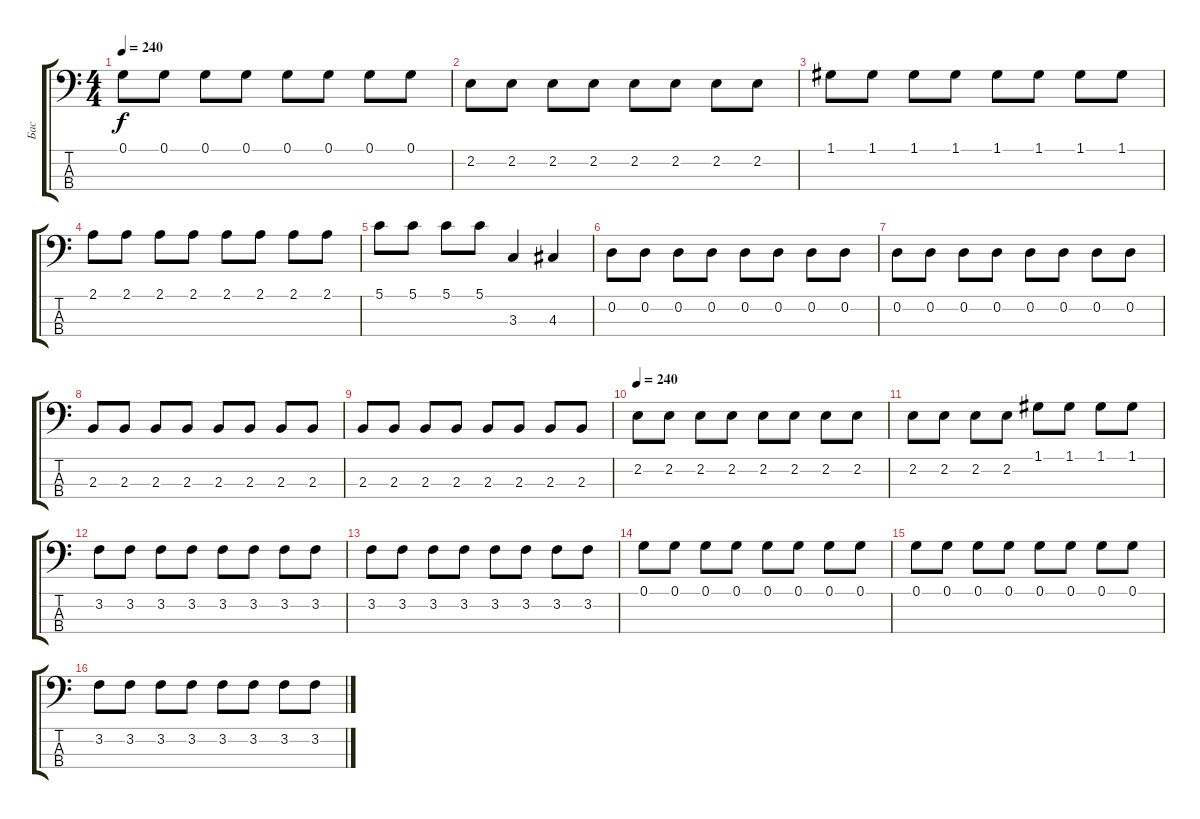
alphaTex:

\track ("Бас" "Бас") {instrument electricbassfinger}
\staff {score tabs}
\tuning (G2 D2 A1 E1) {hide}
\ts (4 4)
\tempo 240
\clef f4
\ks c
0.1.8{dy f} 0.1.8 0.1.8 0.1.8 0.1.8 0.1.8 0.1.8 0.1.8 |
2.2.8 2.2.8 2.2.8 2.2.8 2.2.8 2.2.8 2.2.8 2.2.8 |
1.1.8 1.1.8 1.1.8 1.1.8 1.1.8 1.1.8 1.1.8 1.1.8 |
2.1.8 2.1.8 2.1.8 2.1.8 2.1.8 2.1.8 2.1.8 2.1.8 |
5.1.8 5.1.8 5.1.8 5.1.8 3.3.4 4.3.4 |
0.2.8 0.2.8 0.2.8 0.2.8 0.2.8 0.2.8 0.2.8 0.2.8 |
0.2.8 0.2.8 0.2.8 0.2.8 0.2.8 0.2.8 0.2.8 0.2.8 |
2.3.8 2.3.8 2.3.8 2.3.8 2.3.8 2.3.8 2.3.8 2.3.8 |
2.3.8 2.3.8 2.3.8 2.3.8 2.3.8 2.3.8 2.3.8 2.3.8 |
\tempo 240
2.2.8 2.2.8 2.2.8 2.2.8 2.2.8 2.2.8 2.2.8 2.2.8 |
2.2.8 2.2.8 2.2.8 2.2.8 1.1.8 1.1.8 1.1.8 1.1.8 |
3.2.8 3.2.8 3.2.8 3.2.8 3.2.8 3.2.8 3.2.8 3.2.8 |
3.2.8 3.2.8 3.2.8 3.2.8 3.2.8 3.2.8 3.2.8 3.2.8 |
0.1.8 0.1.8 0.1.8 0.1.8 0.1.8 0.1.8 0.1.8 0.1.8 |
0.1.8 0.1.8 0.1.8 0.1.8 0.1.8 0.1.8 0.1.8 0.1.8 |
3.2.8 3.2.8 3.2.8 3.2.8 3.2.8 3.2.8 3.2.8 3.2.8
